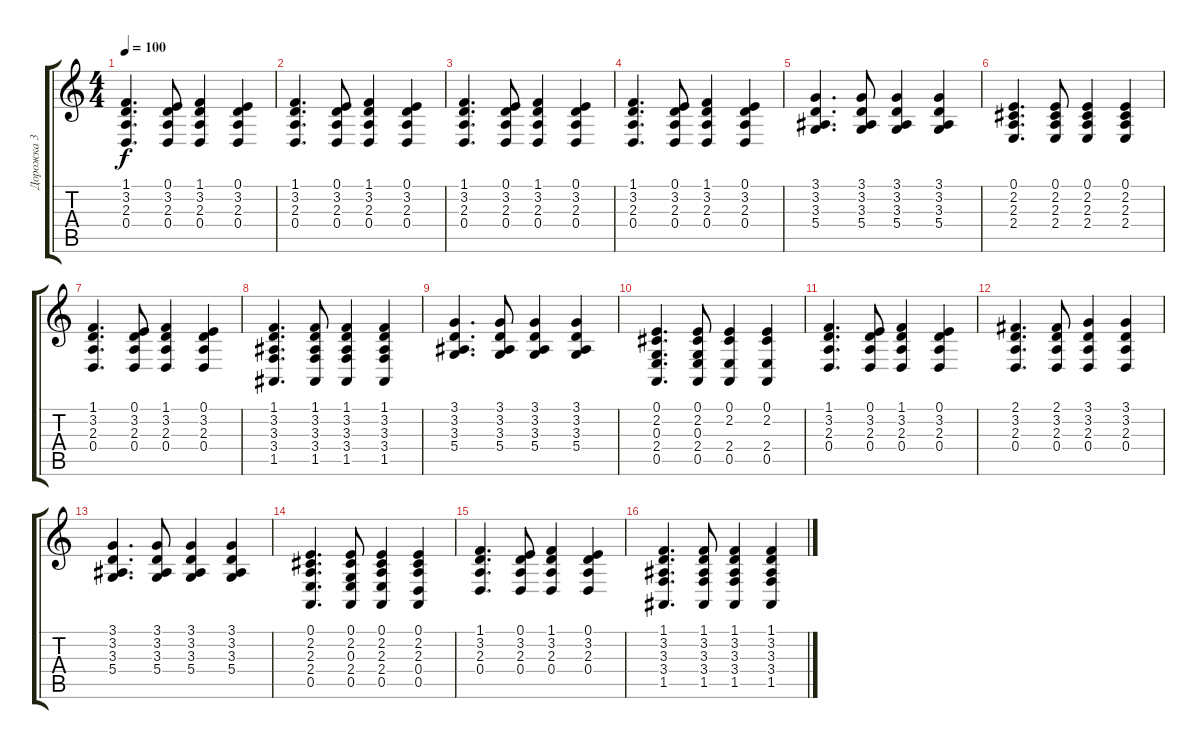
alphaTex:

\track ("Дорожка 3" "Дорожка 3") {instrument pad7halo}
\staff {score tabs}
\tuning (E4 B3 G3 D3 A2 E2) {hide}
\ts (4 4)
\tempo 100
\clef g2
\ks c
(1.1 3.2 2.3 0.4).4{d dy f instrument pad7halo} (0.1 3.2 2.3 0.4).8 (1.1 3.2 2.3 0.4).4 (0.1 3.2 2.3 0.4).4 |
(1.1 3.2 2.3 0.4).4{d} (0.1 3.2 2.3 0.4).8 (1.1 3.2 2.3 0.4).4 (0.1 3.2 2.3 0.4).4 |
(1.1 3.2 2.3 0.4).4{d} (0.1 3.2 2.3 0.4).8 (1.1 3.2 2.3 0.4).4 (0.1 3.2 2.3 0.4).4 |
(1.1 3.2 2.3 0.4).4{d} (0.1 3.2 2.3 0.4).8 (1.1 3.2 2.3 0.4).4 (0.1 3.2 2.3 0.4).4 |
(3.1 3.2 3.3 5.4).4{d} (3.1 3.2 3.3 5.4).8 (3.1 3.2 3.3 5.4).4 (3.1 3.2 3.3 5.4).4 |
(0.1 2.2 2.3 2.4).4{d} (0.1 2.2 2.3 2.4).8 (0.1 2.2 2.3 2.4).4 (0.1 2.2 2.3 2.4).4 |
(1.1 3.2 2.3 0.4).4{d} (0.1 3.2 2.3 0.4).8 (1.1 3.2 2.3 0.4).4 (0.1 3.2 2.3 0.4).4 |
(1.1 3.2 3.3 3.4 1.5).4{d} (1.1 3.2 3.3 3.4 1.5).8 (1.1 3.2 3.3 3.4 1.5).4 (1.1 3.2 3.3 3.4 1.5).4 |
(3.1 3.2 3.3 5.4).4{d} (3.1 3.2 3.3 5.4).8 (3.1 3.2 3.3 5.4).4 (3.1 3.2 3.3 5.4).4 |
(0.1 2.2 0.3 2.4 0.5).4{d} (0.1 2.2 0.3 2.4 0.5).8 (0.1 2.2 2.4 0.5).4 (0.1 2.2 2.4 0.5).4 |
(1.1 3.2 2.3 0.4).4{d} (0.1 3.2 2.3 0.4).8 (1.1 3.2 2.3 0.4).4 (0.1 3.2 2.3 0.4).4 |
(2.1 3.2 2.3 0.4).4{d} (2.1 3.2 2.3 0.4).8 (3.1 3.2 2.3 0.4).4 (3.1 3.2 2.3 0.4).4 |
(3.1 3.2 3.3 5.4).4{d} (3.1 3.2 3.3 5.4).8 (3.1 3.2 3.3 5.4).4 (3.1 3.2 3.3 5.4).4 |
(0.1 2.2 2.3 2.4 0.5).4{d} (0.1 2.2 0.3 2.4 0.5).8 (0.1 2.2 2.3 2.4 0.5).4 (0.1 2.2 2.3 0.4 0.5).4 |
(1.1 3.2 2.3 0.4).4{d} (0.1 3.2 2.3 0.4).8 (1.1 3.2 2.3 0.4).4 (0.1 3.2 2.3 0.4).4 |
(1.1 3.2 3.3 3.4 1.5).4{d} (1.1 3.2 3.3 3.4 1.5).8 (1.1 3.2 3.3 3.4 1.5).4 (1.1 3.2 3.3 3.4 1.5).4
